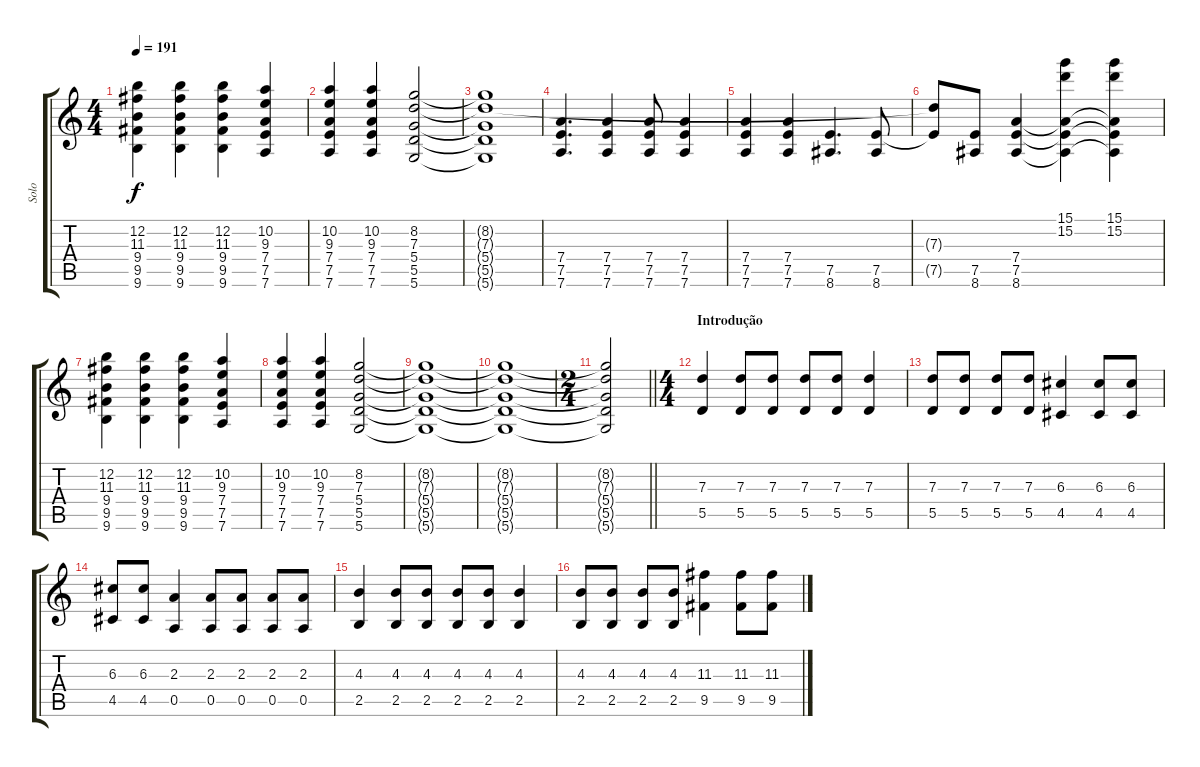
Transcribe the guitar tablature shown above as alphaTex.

\track ("Solo" "Solo") {instrument distortionguitar}
\staff {score tabs}
\tuning (E4 B3 G3 D3 A2 D2) {hide}
\ts (4 4)
\tempo 191
\clef g2
\ks c
(12.2 11.3 9.4 9.5 9.6).4{dy f} (12.2 11.3 9.4 9.5 9.6).4 (12.2 11.3 9.4 9.5 9.6).4 (10.2 9.3 7.4 7.5 7.6).4 |
(10.2 9.3 7.4 7.5 7.6).4 (10.2 9.3 7.4 7.5 7.6).4 (8.2 7.3 5.4 5.5 5.6).2 |
(8.2{t} 7.3{t} 5.4{t} 5.5{t} 5.6{t}).1 |
(7.4 7.5 7.6).4{d} (7.4 7.5 7.6).4 (7.4 7.5 7.6).8 (7.4 7.5 7.6).4 |
(7.4 7.5 7.6).4 (7.4 7.5 7.6).4 (7.5 8.6).4{d} (7.5 8.6).8 |
(7.3{t} 7.5{t}).8 (7.5 8.6).8 (7.4 7.5 8.6).4 (15.1 15.2 7.4{t} 7.5{t} 8.6{t}).4 (15.1 15.2 7.4{t} 7.5{t} 8.6{t}).4 |
(12.2 11.3 9.4 9.5 9.6).4 (12.2 11.3 9.4 9.5 9.6).4 (12.2 11.3 9.4 9.5 9.6).4 (10.2 9.3 7.4 7.5 7.6).4 |
(10.2 9.3 7.4 7.5 7.6).4 (10.2 9.3 7.4 7.5 7.6).4 (8.2 7.3 5.4 5.5 5.6).2 |
(8.2{t} 7.3{t} 5.4{t} 5.5{t} 5.6{t}).1 |
(8.2{t} 7.3{t} 5.4{t} 5.5{t} 5.6{t}).1 |
\ts (2 4)
\barLineRight lightlight
(8.2{t} 7.3{t} 5.4{t} 5.5{t} 5.6{t}).2 |
\ts (4 4)
\section ("" "Introdução")
(7.3 5.5).4 (7.3 5.5).8 (7.3 5.5).8 (7.3 5.5).8 (7.3 5.5).8 (7.3 5.5).4 |
(7.3 5.5).8 (7.3 5.5).8 (7.3 5.5).8 (7.3 5.5).8 (6.3 4.5).4 (6.3 4.5).8 (6.3 4.5).8 |
(6.3 4.5).8 (6.3 4.5).8 (2.3 0.5).4 (2.3 0.5).8 (2.3 0.5).8 (2.3 0.5).8 (2.3 0.5).8 |
(4.3 2.5).4 (4.3 2.5).8 (4.3 2.5).8 (4.3 2.5).8 (4.3 2.5).8 (4.3 2.5).4 |
(4.3 2.5).8 (4.3 2.5).8 (4.3 2.5).8 (4.3 2.5).8 (11.3 9.5).4 (11.3 9.5).8 (11.3 9.5).8
